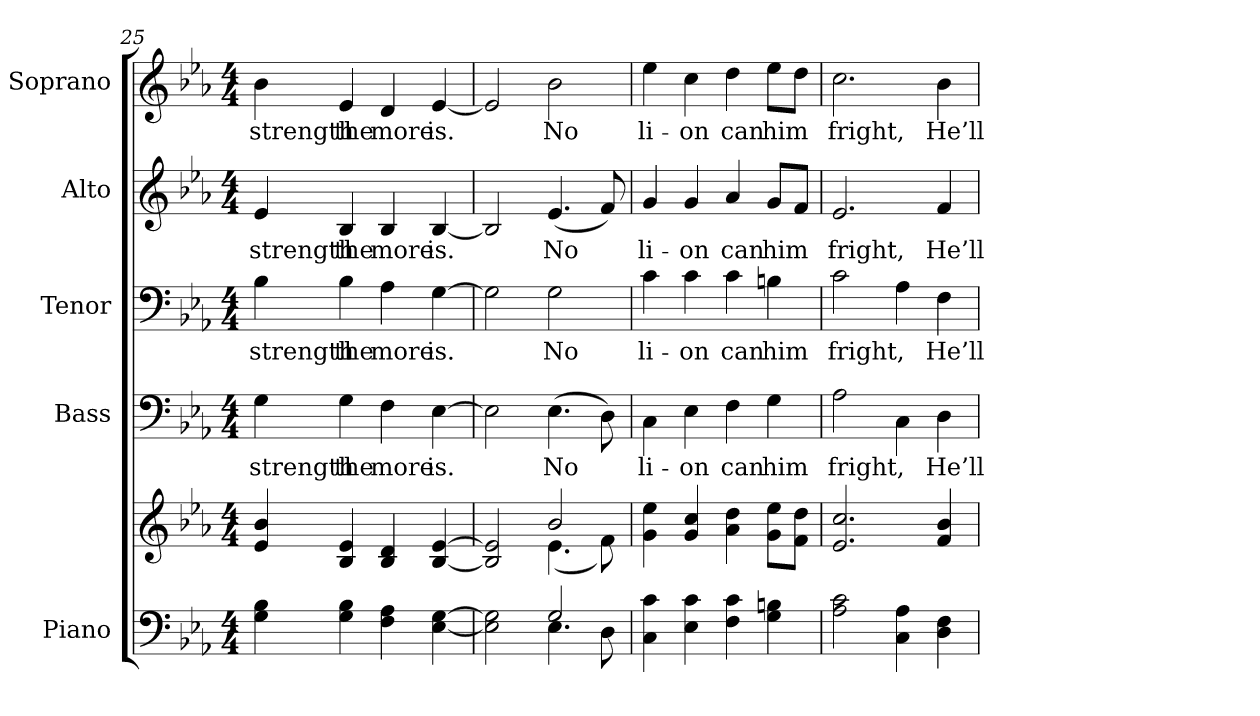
**kern	**kern	**kern	**text	**kern	**text	**kern	**text	**kern	**text
*part5	*part5	*part4	*part4	*part3	*part3	*part2	*part2	*part1	*part1
*staff6	*staff5	*staff4	*staff4	*staff3	*staff3	*staff2	*staff2	*staff1	*staff1
*I"Piano	*	*I"Bass	*	*I"Tenor	*	*I"Alto	*	*I"Soprano	*
*I'Pno.	*	*I'B.	*	*I'T.	*	*I'A.	*	*I'S.	*
!!LO:PB:g=z
*clefF4	*clefG2	*clefF4	*	*clefF4	*	*clefG2	*	*clefG2	*
*k[b-e-a-]	*k[b-e-a-]	*k[b-e-a-]	*	*k[b-e-a-]	*	*k[b-e-a-]	*	*k[b-e-a-]	*
*E-:	*E-:	*E-:	*	*E-:	*	*E-:	*	*E-:	*
*M4/4	*M4/4	*M4/4	*	*M4/4	*	*M4/4	*	*M4/4	*
=25	=25	=25	=25	=25	=25	=25	=25	=25	=25
!	!	!	!LO:LY:b:color=#000000	!	!	!	!	!	!
!	!	!	!	!	!LO:LY:b:color=#000000	!	!	!	!
!	!	!	!	!	!	!	!LO:LY:b:color=#000000	!	!
!	!	!	!	!	!	!	!	!	!LO:LY:b:color=#000000
4Gi\ 4B-i	4e-i/ 4b-i	4Gi\	strength	4B-i\	strength	4e-i/	strength	4b-i\	strength
!	!	!	!LO:LY:b:color=#000000	!	!	!	!	!	!
!	!	!	!	!	!LO:LY:b:color=#000000	!	!	!	!
!	!	!	!	!	!	!	!LO:LY:b:color=#000000	!	!
!	!	!	!	!	!	!	!	!	!LO:LY:b:color=#000000
4Gi\ 4B-i	4B-i/ 4e-i	4Gi\	the	4B-i\	the	4B-i/	the	4e-i/	the
!	!	!	!LO:LY:b:color=#000000	!	!	!	!	!	!
!	!	!	!	!	!LO:LY:b:color=#000000	!	!	!	!
!	!	!	!	!	!	!	!LO:LY:b:color=#000000	!	!
!	!	!	!	!	!	!	!	!	!LO:LY:b:color=#000000
4Fi\ 4A-i	4B-i/ 4di	4Fi\	more	4A-i\	more	4B-i/	more	4di/	more
!	!	!	!LO:LY:b:color=#000000	!	!	!	!	!	!
!	!	!	!	!	!LO:LY:b:color=#000000	!	!	!	!
!	!	!	!	!	!	!	!LO:LY:b:color=#000000	!	!
!	!	!	!	!	!	!	!	!	!LO:LY:b:color=#000000
[<4E-i\ [>4Gi	[<4B-i/ [>4e-i	[>4E-i\	is.	[>4Gi\	is.	[<4B-i/	is.	[<4e-i/	is.
=26	=26	=26	=26	=26	=26	=26	=26	=26	=26
*^	*^	*	*	*	*	*	*	*	*
2E-i\] 2Gi]	2ryy	2B-i/] 2e-i]	2ryy	2E-i\]	.	2Gi\]	.	2B-i/]	.	2e-i/]	.
!	!	!	!	!	!LO:LY:b:color=#000000	!	!	!	!	!	!
!	!	!	!	!	!	!	!LO:LY:b:color=#000000	!	!	!	!
!	!	!	!	!	!	!	!	!	!LO:LY:b:color=#000000	!	!
!	!	!	!	!	!	!	!	!	!	!	!LO:LY:b:color=#000000
2Gi/	4.E-i\	2b-i/	(4.e-i\	(4.E-i\	No	2Gi\	No	(4.e-i/	No	2b-i\	No
.	8Di\	.	8fi\)	8Di\)	.	.	.	8fi/)	.	.	.
*v	*v	*	*	*	*	*	*	*	*	*	*
*	*v	*v	*	*	*	*	*	*	*	*
!!LO:PB:g=z
=27	=27	=27	=27	=27	=27	=27	=27	=27	=27
*^	*^	*	*	*	*	*	*	*	*
!	!	!	!	!	!LO:LY:b:color=#000000	!	!	!	!	!	!
*v	*v	*	*	*	*	*	*	*	*	*	*
*	*v	*v	*	*	*	*	*	*	*	*
*^	*^	*	*	*	*	*	*	*	*
!	!	!	!	!	!	!	!LO:LY:b:color=#000000	!	!	!	!
*v	*v	*	*	*	*	*	*	*	*	*	*
*	*v	*v	*	*	*	*	*	*	*	*
*^	*^	*	*	*	*	*	*	*	*
!	!	!	!	!	!	!	!	!	!LO:LY:b:color=#000000	!	!
*v	*v	*	*	*	*	*	*	*	*	*	*
*	*v	*v	*	*	*	*	*	*	*	*
*^	*^	*	*	*	*	*	*	*	*
!	!	!	!	!	!	!	!	!	!	!	!LO:LY:b:color=#000000
*v	*v	*	*	*	*	*	*	*	*	*	*
*	*v	*v	*	*	*	*	*	*	*	*
4Ci\ 4ci	4gi\ 4ee-i	4Ci\	li-	4ci\	li-	4gi/	li-	4ee-i\	li-
!	!	!	!LO:LY:b:color=#000000	!	!	!	!	!	!
!	!	!	!	!	!LO:LY:b:color=#000000	!	!	!	!
!	!	!	!	!	!	!	!LO:LY:b:color=#000000	!	!
!	!	!	!	!	!	!	!	!	!LO:LY:b:color=#000000
4E-i\ 4ci	4gi/ 4cci	4E-i\	-on	4ci\	-on	4gi/	-on	4cci\	-on
!	!	!	!LO:LY:b:color=#000000	!	!	!	!	!	!
!	!	!	!	!	!LO:LY:b:color=#000000	!	!	!	!
!	!	!	!	!	!	!	!LO:LY:b:color=#000000	!	!
!	!	!	!	!	!	!	!	!	!LO:LY:b:color=#000000
4Fi\ 4ci	4a-i\ 4ddi	4Fi\	can	4ci\	can	4a-i/	can	4ddi\	can
!	!	!	!LO:LY:b:color=#000000	!	!	!	!	!	!
!	!	!	!	!	!LO:LY:b:color=#000000	!	!	!	!
!	!	!	!	!	!	!	!LO:LY:b:color=#000000	!	!
!	!	!	!	!	!	!	!	!	!LO:LY:b:color=#000000
4Gi\ 4Bni	8gi\ 8ee-iL	4Gi\	him	4Bni\	him	8gi/L	him	8ee-i\L	him
.	8fi\ 8ddiJ	.	.	.	.	8fi/J	.	8ddi\J	.
=28	=28	=28	=28	=28	=28	=28	=28	=28	=28
!	!	!	!LO:LY:b:color=#000000	!	!	!	!	!	!
!	!	!	!	!	!LO:LY:b:color=#000000	!	!	!	!
!	!	!	!	!	!	!	!LO:LY:b:color=#000000	!	!
!	!	!	!	!	!	!	!	!	!LO:LY:b:color=#000000
2A-i\ 2ci	2.e-i/ 2.cci	2A-i\	fright,	2ci\	fright,	2.e-i/	fright,	2.cci\	fright,
4Ci\ 4A-i	.	4Ci\	.	4A-i\	.	.	.	.	.
!	!	!	!LO:LY:b:color=#000000	!	!	!	!	!	!
!	!	!	!	!	!LO:LY:b:color=#000000	!	!	!	!
!	!	!	!	!	!	!	!LO:LY:b:color=#000000	!	!
!	!	!	!	!	!	!	!	!	!LO:LY:b:color=#000000
4Di\ 4Fi	4fi/ 4b-i	4Di\	He’ll	4Fi\	He’ll	4fi/	He’ll	4b-i\	He’ll
=	=	=	=	=	=	=	=	=	=
*-	*-	*-	*-	*-	*-	*-	*-	*-	*-
